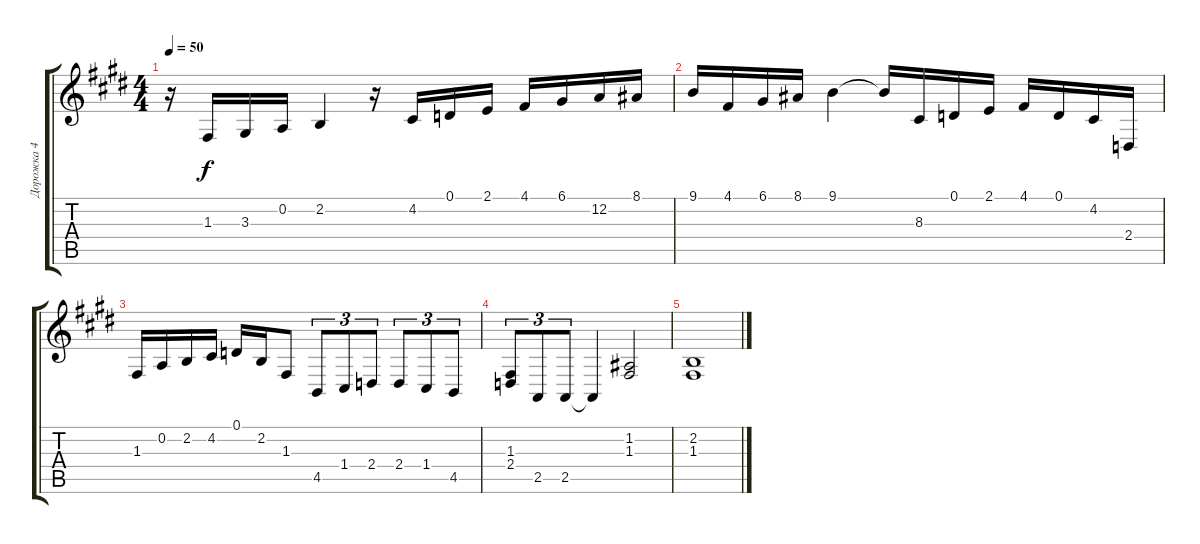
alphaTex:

\track ("Дорожка 4" "Дорожка 4") {instrument acousticgrandpiano}
\staff {score tabs}
\tuning (D4 A3 F3 C3 G2 D2) {hide}
\ts (4 4)
\tempo 50
\clef g2
\ks e
r.16{dy f} 1.3.16 3.3.16 0.2.16 2.2.4 r.16 4.2.16 0.1.16 2.1.16 4.1.16 6.1.16 12.2.16 8.1.16 |
9.1.16 4.1.16 6.1.16 8.1.16 9.1.4 9.1{t}.16 8.3.16 0.1.16 2.1.16 4.1.16 0.1.16 4.2.16 2.4.16 |
1.3.16 0.2.16 2.2.16 4.2.16 0.1.16 2.2.16 1.3.8 4.5.8{tu (3 2)} 1.4.8{tu (3 2)} 2.4.8{tu (3 2)} 2.4.8{tu (3 2)} 1.4.8{tu (3 2)} 4.5.8{tu (3 2)} |
(1.3 2.4).8{tu (3 2)} 2.5.8{tu (3 2)} 2.5.8{tu (3 2)} 2.5{t}.4 (1.2 1.3).2 |
(2.2 1.3).1
